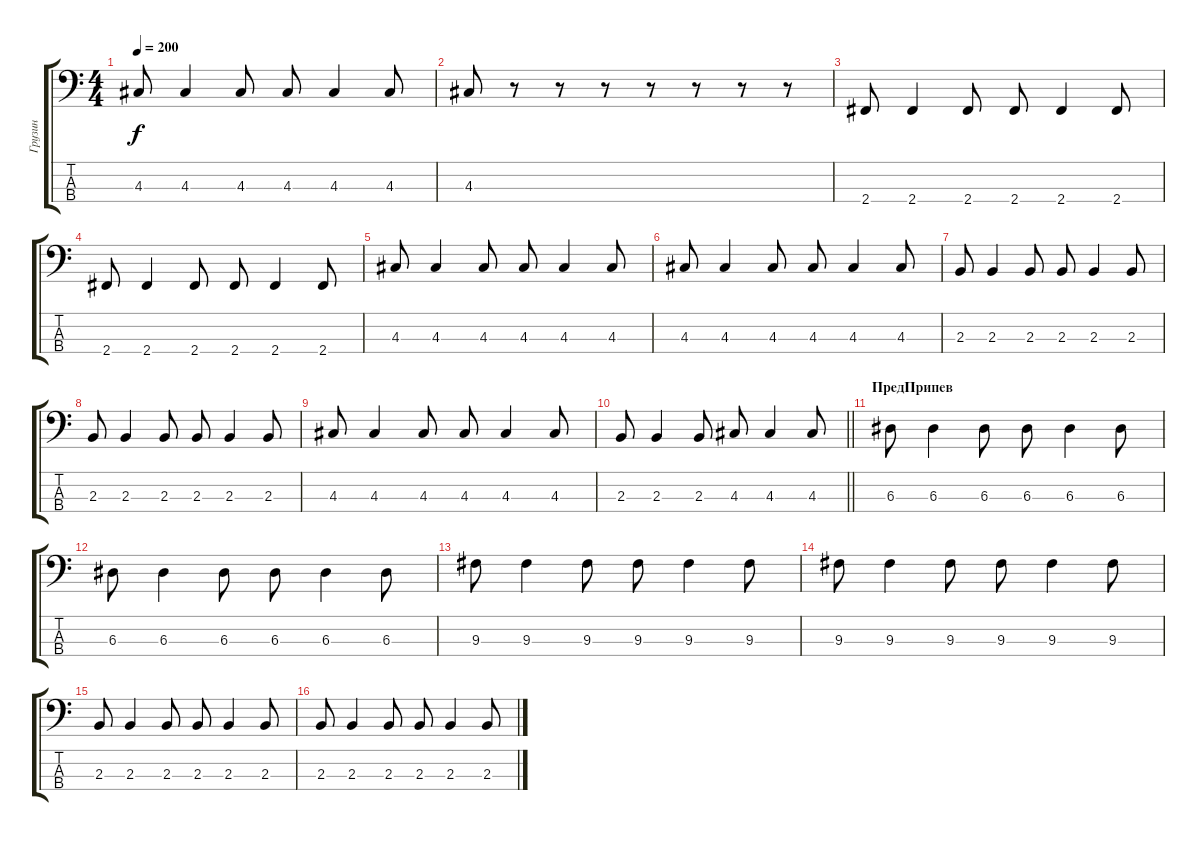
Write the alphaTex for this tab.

\track ("Грузин" "Грузин") {instrument electricbasspick}
\staff {score tabs}
\tuning (G2 D2 A1 E1) {hide}
\ts (4 4)
\tempo 200
\clef f4
\ks c
4.3.8{dy f} 4.3.4 4.3.8 4.3.8 4.3.4 4.3.8 |
4.3.8 r.8 r.8 r.8 r.8 r.8 r.8 r.8 |
2.4.8 2.4.4 2.4.8 2.4.8 2.4.4 2.4.8 |
2.4.8 2.4.4 2.4.8 2.4.8 2.4.4 2.4.8 |
4.3.8 4.3.4 4.3.8 4.3.8 4.3.4 4.3.8 |
4.3.8 4.3.4 4.3.8 4.3.8 4.3.4 4.3.8 |
2.3.8 2.3.4 2.3.8 2.3.8 2.3.4 2.3.8 |
2.3.8 2.3.4 2.3.8 2.3.8 2.3.4 2.3.8 |
4.3.8 4.3.4 4.3.8 4.3.8 4.3.4 4.3.8 |
\barLineRight lightlight
2.3.8 2.3.4 2.3.8 4.3.8 4.3.4 4.3.8 |
\section ("" "ПредПрипев")
6.3.8 6.3.4 6.3.8 6.3.8 6.3.4 6.3.8 |
6.3.8 6.3.4 6.3.8 6.3.8 6.3.4 6.3.8 |
9.3.8 9.3.4 9.3.8 9.3.8 9.3.4 9.3.8 |
9.3.8 9.3.4 9.3.8 9.3.8 9.3.4 9.3.8 |
2.3.8 2.3.4 2.3.8 2.3.8 2.3.4 2.3.8 |
2.3.8 2.3.4 2.3.8 2.3.8 2.3.4 2.3.8
